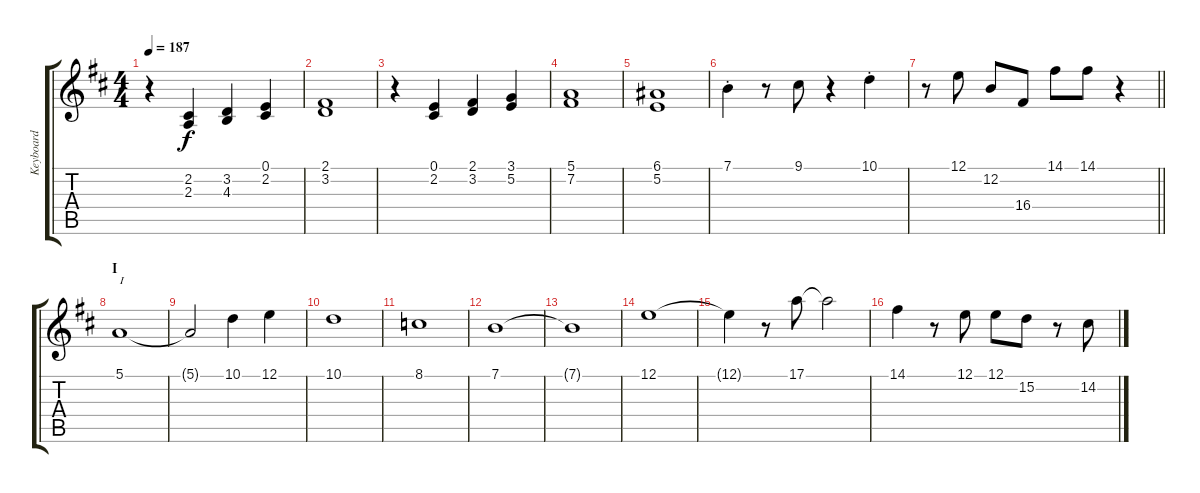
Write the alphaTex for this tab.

\track ("Keyboard" "Keyboard") {instrument stringensemble1}
\staff {score tabs}
\tuning (E4 B3 G3 D3 A2 E2) {hide}
\ts (4 4)
\tempo 187
\clef g2
\ks d
r.4{dy f} (2.2 2.3).4 (3.2 4.3).4 (0.1 2.2).4 |
(2.1 3.2).1 |
r.4 (0.1 2.2).4 (2.1 3.2).4 (3.1 5.2).4 |
(5.1 7.2).1 |
(6.1 5.2).1 |
7.1{st}.4 r.8 9.1.8 r.4 10.1{st}.4 |
\barLineRight lightlight
r.8 12.1.8 12.2.8 16.4.8 14.1.8 14.1.8 r.4 |
\section ("" "I")
5.1.1{txt "I"} |
5.1{t}.2 10.1.4 12.1.4 |
10.1.1 |
8.1.1 |
7.1.1 |
7.1{t}.1 |
12.1.1 |
12.1{t}.4 r.8 17.1.8 17.1{t}.2 |
14.1.4 r.8 12.1.8 12.1.8 15.2.8 r.8 14.2.8
